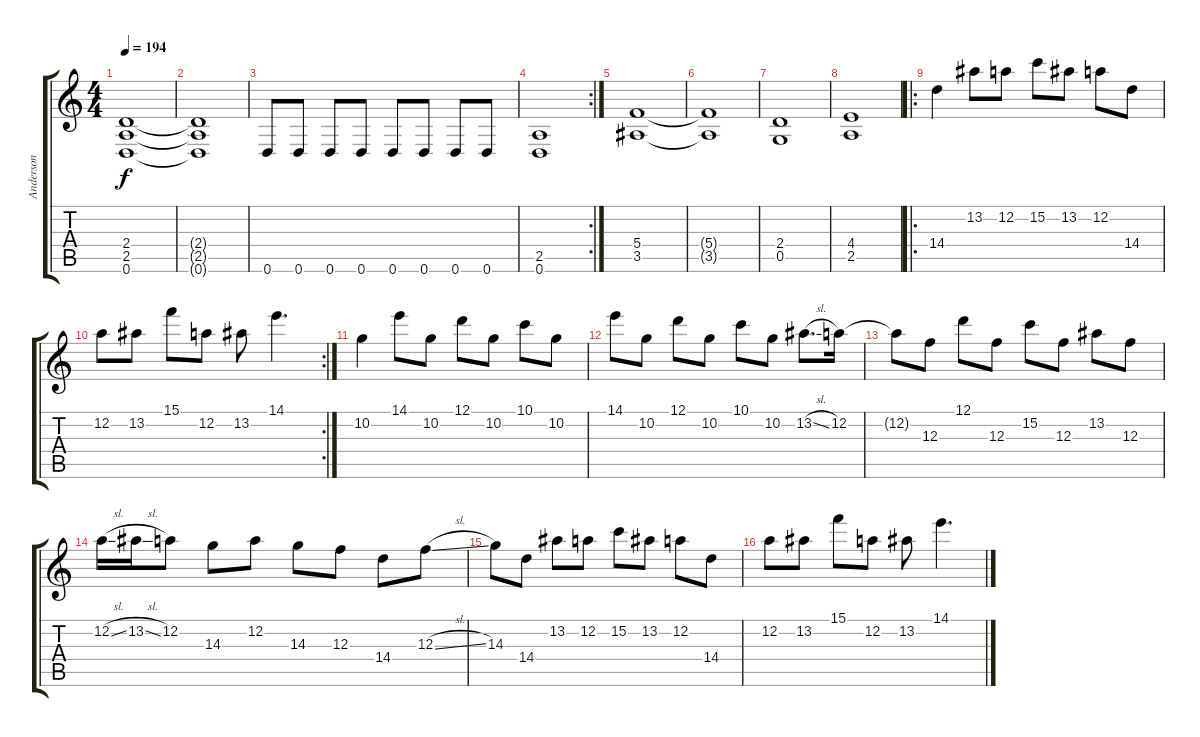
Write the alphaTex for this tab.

\track ("Anderson" "Anderson") {instrument distortionguitar}
\staff {score tabs}
\tuning (D4 A3 F3 C3 G2 D2) {hide}
\ts (4 4)
\tempo 194
\clef g2
\ks c
(2.4 2.5 0.6).1{dy f} |
(2.4{t} 2.5{t} 0.6{t}).1 |
0.6.8 0.6.8 0.6.8 0.6.8 0.6.8 0.6.8 0.6.8 0.6.8 |
\rc 2
(2.5 0.6).1 |
(5.4 3.5).1 |
(5.4{t} 3.5{t}).1 |
(2.4 0.5).1 |
(4.4 2.5).1 |
\ro
14.4.4 13.2.8 12.2.8 15.2.8 13.2.8 12.2.8 14.4.8 |
\rc 2
12.2.8 13.2.8 15.1.8 12.2.8 13.2.8 14.1.4{d} |
10.2.4 14.1.8 10.2.8 12.1.8 10.2.8 10.1.8 10.2.8 |
14.1.8 10.2.8 12.1.8 10.2.8 10.1.8 10.2.8 13.2{sl}.8{d} 12.2.16 |
12.2{t}.8 12.3.8 12.1.8 12.3.8 15.2.8 12.3.8 13.2.8 12.3.8 |
12.2{sl}.16 13.2{sl}.16 12.2.8 14.3.8 12.2.8 14.3.8 12.3.8 14.4.8 12.3{sl}.8 |
14.3.8 14.4.8 13.2.8 12.2.8 15.2.8 13.2.8 12.2.8 14.4.8 |
12.2.8 13.2.8 15.1.8 12.2.8 13.2.8 14.1.4{d}
